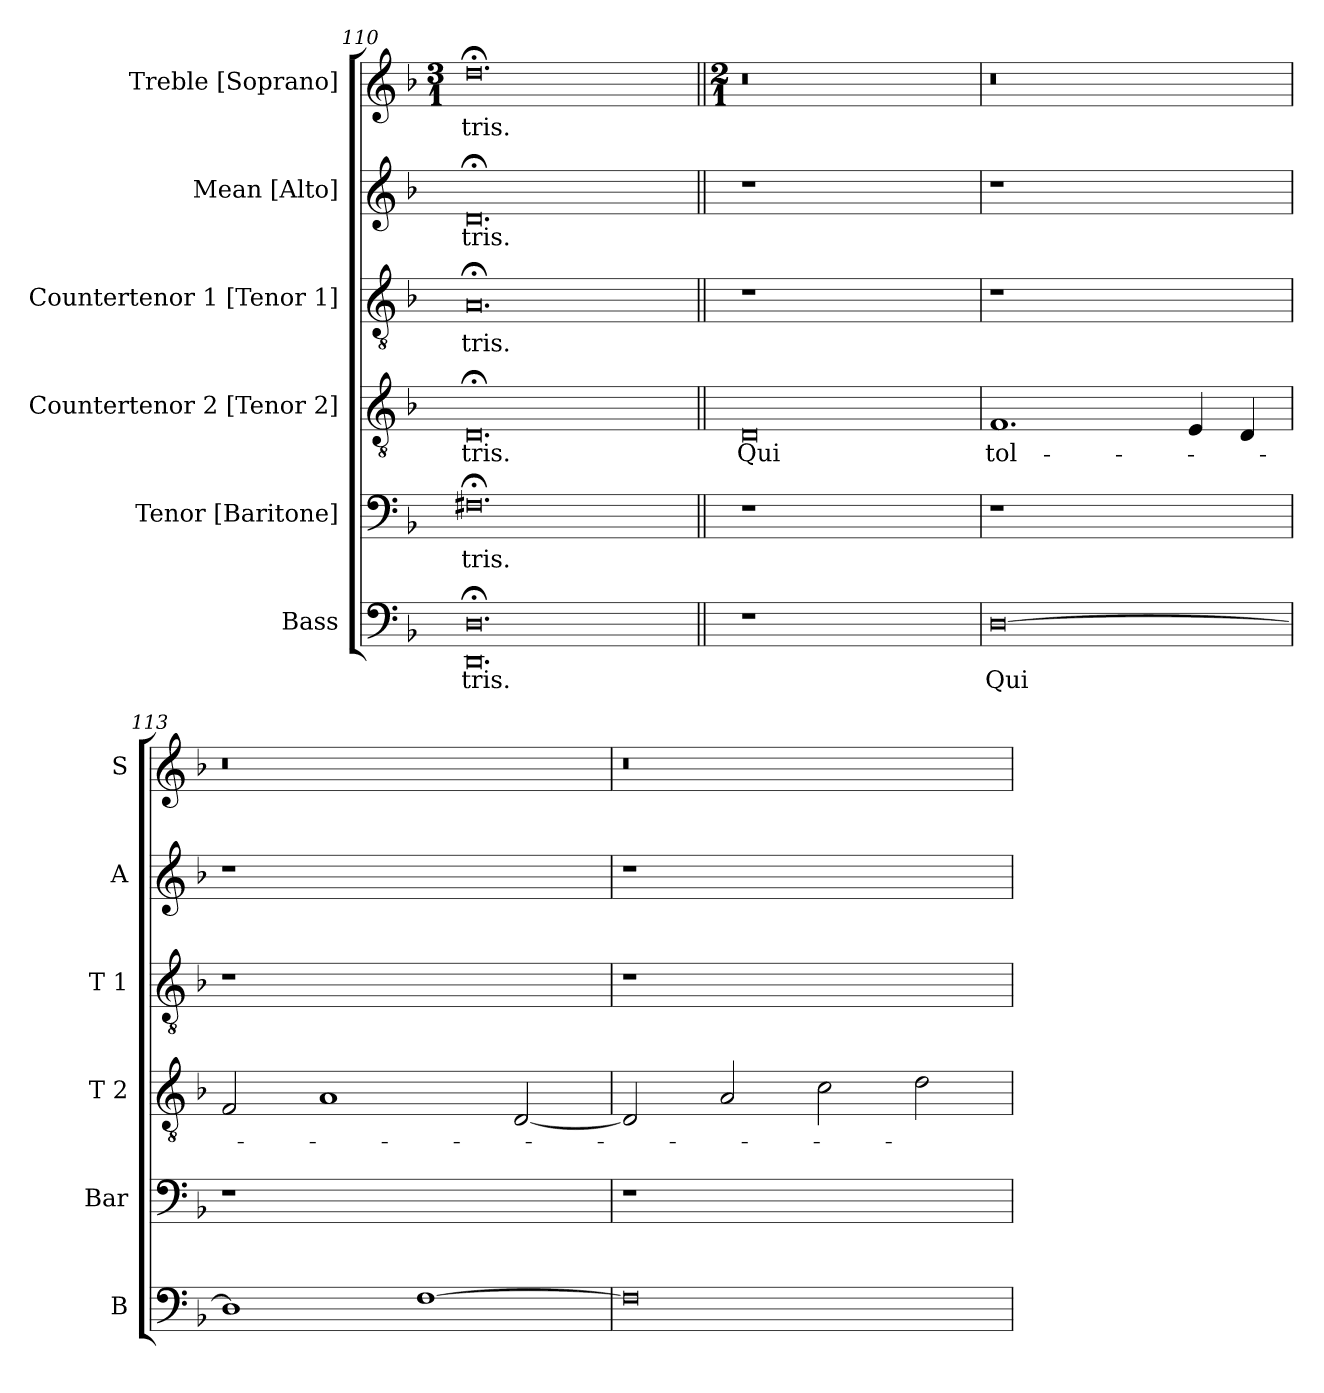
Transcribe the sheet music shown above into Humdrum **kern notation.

**kern	**text	**kern	**text	**kern	**text	**kern	**text	**kern	**text	**kern	**text
*part6	*part6	*part5	*part5	*part4	*part4	*part3	*part3	*part2	*part2	*part1	*part1
*staff6	*staff6	*staff5	*staff5	*staff4	*staff4	*staff3	*staff3	*staff2	*staff2	*staff1	*staff1
*I"Bass	*	*I"Tenor [Baritone]	*	*I"Countertenor 2 [Tenor 2]	*	*I"Countertenor 1 [Tenor 1]	*	*I"Mean [Alto]	*	*I"Treble [Soprano]	*
*I'B	*	*I'Bar	*	*I'T 2	*	*I'T 1	*	*I'A	*	*I'S	*
*clefF4	*	*clefF4	*	*clefGv2	*	*clefGv2	*	*clefG2	*	*clefG2	*
*k[b-]	*	*k[b-]	*	*k[b-]	*	*k[b-]	*	*k[b-]	*	*k[b-]	*
*d:	*	*d:	*	*d:	*	*d:	*	*d:	*	*d:	*
*	*	*	*	*	*	*	*	*	*	*M3/1	*
=110	=110	=110	=110	=110	=110	=110	=110	=110	=110	=110	=110
!	!LO:LY:b	!	!LO:LY:b	!	!LO:LY:b	!	!LO:LY:b	!	!LO:LY:b	!	!LO:LY:b
0.DD;< 0.D;<	-tris.	0.F#X;<	-tris.	0.D;<	-tris.	0.A;<	-tris.	0.d;<	-tris.	0.dd;<	-tris.
=111||	=111||	=111||	=111||	=111||	=111||	=111||	=111||	=111||	=111||	=111||	=111||
*	*	*	*	*	*	*	*	*	*	*M2/1	*
!	!	!	!	!	!LO:LY:b	!	!	!	!	!	!
1r	.	1r	.	0D	Qui	1r	.	1r	.	0r	.
1ryy	.	1ryy	.	.	.	1ryy	.	1ryy	.	.	.
!!LO:PB:g=z
=112	=112	=112	=112	=112	=112	=112	=112	=112	=112	=112	=112
!	!LO:LY:b	!	!	!	!LO:LY:b	!	!	!	!	!	!
[0D	Qui	1r	.	1.F	tol-	1r	.	1r	.	0r	.
.	.	1ryy	.	.	.	1ryy	.	1ryy	.	.	.
.	.	.	.	4E/	.	.	.	.	.	.	.
.	.	.	.	4D/	.	.	.	.	.	.	.
=113	=113	=113	=113	=113	=113	=113	=113	=113	=113	=113	=113
1D]	.	1r	.	2F/	.	1r	.	1r	.	0r	.
.	.	.	.	1A	.	.	.	.	.	.	.
[1F	.	1ryy	.	.	.	1ryy	.	1ryy	.	.	.
.	.	.	.	[2D/	.	.	.	.	.	.	.
=114	=114	=114	=114	=114	=114	=114	=114	=114	=114	=114	=114
0F]	.	1r	.	2D/]	.	1r	.	1r	.	0r	.
.	.	.	.	2A/	.	.	.	.	.	.	.
.	.	1ryy	.	2c\	.	1ryy	.	1ryy	.	.	.
.	.	.	.	2d\	.	.	.	.	.	.	.
=	=	=	=	=	=	=	=	=	=	=	=
*-	*-	*-	*-	*-	*-	*-	*-	*-	*-	*-	*-
